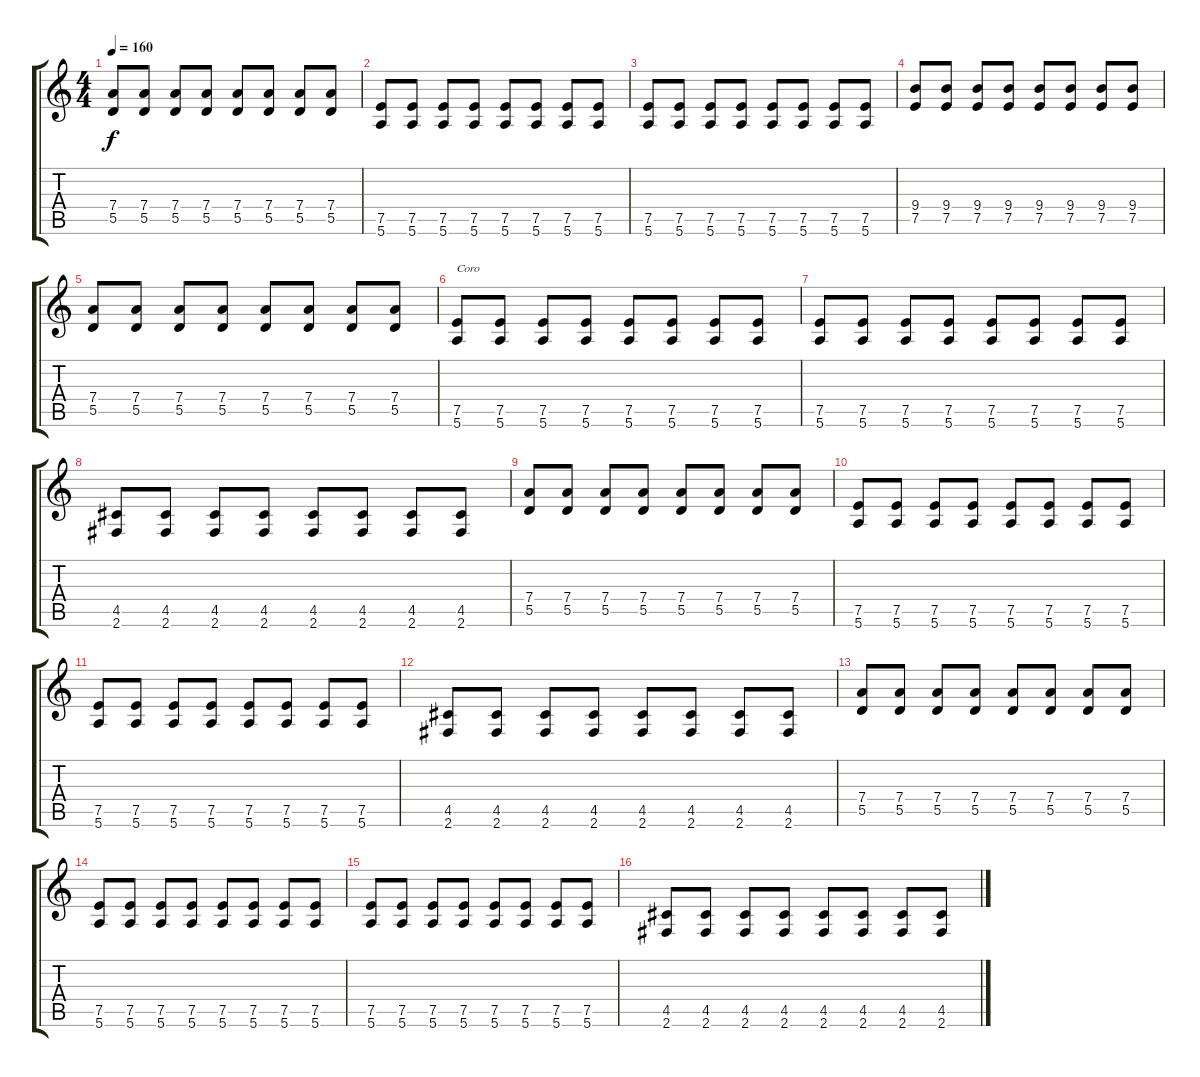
\track "" {instrument distortionguitar}
\staff {score tabs}
\tuning (E4 B3 G3 D3 A2 E2) {hide}
\ts (4 4)
\tempo 160
\clef g2
\ks c
(7.4 5.5).8{dy f} (7.4 5.5).8 (7.4 5.5).8 (7.4 5.5).8 (7.4 5.5).8 (7.4 5.5).8 (7.4 5.5).8 (7.4 5.5).8 |
(7.5 5.6).8 (7.5 5.6).8 (7.5 5.6).8 (7.5 5.6).8 (7.5 5.6).8 (7.5 5.6).8 (7.5 5.6).8 (7.5 5.6).8 |
(7.5 5.6).8 (7.5 5.6).8 (7.5 5.6).8 (7.5 5.6).8 (7.5 5.6).8 (7.5 5.6).8 (7.5 5.6).8 (7.5 5.6).8 |
(9.4 7.5).8 (9.4 7.5).8 (9.4 7.5).8 (9.4 7.5).8 (9.4 7.5).8 (9.4 7.5).8 (9.4 7.5).8 (9.4 7.5).8 |
(7.4 5.5).8 (7.4 5.5).8 (7.4 5.5).8 (7.4 5.5).8 (7.4 5.5).8 (7.4 5.5).8 (7.4 5.5).8 (7.4 5.5).8 |
(7.5 5.6).8{txt "Coro"} (7.5 5.6).8 (7.5 5.6).8 (7.5 5.6).8 (7.5 5.6).8 (7.5 5.6).8 (7.5 5.6).8 (7.5 5.6).8 |
(7.5 5.6).8 (7.5 5.6).8 (7.5 5.6).8 (7.5 5.6).8 (7.5 5.6).8 (7.5 5.6).8 (7.5 5.6).8 (7.5 5.6).8 |
(4.5 2.6).8 (4.5 2.6).8 (4.5 2.6).8 (4.5 2.6).8 (4.5 2.6).8 (4.5 2.6).8 (4.5 2.6).8 (4.5 2.6).8 |
(7.4 5.5).8 (7.4 5.5).8 (7.4 5.5).8 (7.4 5.5).8 (7.4 5.5).8 (7.4 5.5).8 (7.4 5.5).8 (7.4 5.5).8 |
(7.5 5.6).8 (7.5 5.6).8 (7.5 5.6).8 (7.5 5.6).8 (7.5 5.6).8 (7.5 5.6).8 (7.5 5.6).8 (7.5 5.6).8 |
(7.5 5.6).8 (7.5 5.6).8 (7.5 5.6).8 (7.5 5.6).8 (7.5 5.6).8 (7.5 5.6).8 (7.5 5.6).8 (7.5 5.6).8 |
(4.5 2.6).8 (4.5 2.6).8 (4.5 2.6).8 (4.5 2.6).8 (4.5 2.6).8 (4.5 2.6).8 (4.5 2.6).8 (4.5 2.6).8 |
(7.4 5.5).8 (7.4 5.5).8 (7.4 5.5).8 (7.4 5.5).8 (7.4 5.5).8 (7.4 5.5).8 (7.4 5.5).8 (7.4 5.5).8 |
(7.5 5.6).8 (7.5 5.6).8 (7.5 5.6).8 (7.5 5.6).8 (7.5 5.6).8 (7.5 5.6).8 (7.5 5.6).8 (7.5 5.6).8 |
(7.5 5.6).8 (7.5 5.6).8 (7.5 5.6).8 (7.5 5.6).8 (7.5 5.6).8 (7.5 5.6).8 (7.5 5.6).8 (7.5 5.6).8 |
(4.5 2.6).8 (4.5 2.6).8 (4.5 2.6).8 (4.5 2.6).8 (4.5 2.6).8 (4.5 2.6).8 (4.5 2.6).8 (4.5 2.6).8
